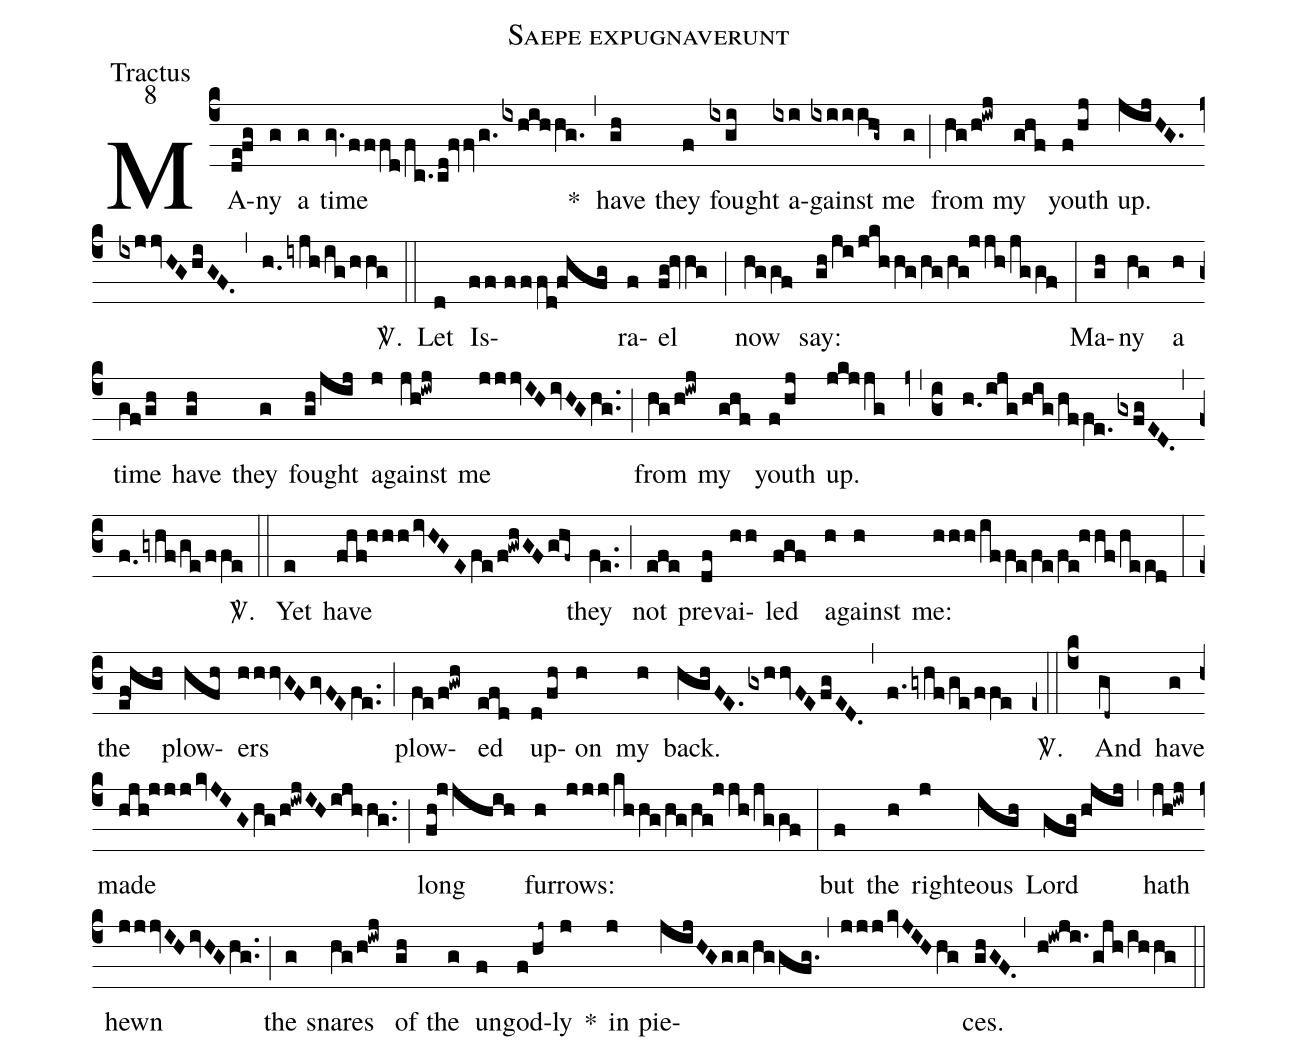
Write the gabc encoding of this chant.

name:Saepe expugnaverunt;
office-part:Tractus;
mode:8;
%%
(c4) MA(de!fg)ny(g) a(g) time(gv./fffd/fc./cd!fvv/g./ixhihhg.) *(,) have(gh) they(f) fought(ixgi) a(ixi)gainst(ixiiihg~) me(g) (;) from(hg/h!iwj) my(ghf) youth(f/hj) up.(jijHG./ixjjvHG/hiGF.0) (,) (h.0/iyjh/ig/hhg) <sp>V/</sp>.(::) Let(d) Is(ff//fffd!fhfg)ra(f)el(fg!hvhg) (;) now(hggf) say:(gh/ji/jkhhg/hg/hg!jjh/jggf) (:) Ma(gh)ny(hg) a(h) time(gf/gh) have(gh) they(g) fought(gh/jij) a(j)gainst(jh!iwj) me(jjjvIH/ivHG/hg..) (;) from(hg/h!iwj) my(ghf) youth(f/hj) up.(jkjjg) (z0,c3) (h.0/ijg/hig/hffe./gxfgED.0) (,) (f.0/gyhf/ge/ffe) <sp>V/</sp>.(::) Yet(e) have(fhf!hhh/ivHGE/fe/f!gwhGF/ghf~) they(fe..) (;) not(efe) pre(df)vai(hh)led(fgf) a(h)gainst(h) me:(hhh/iffe/fe/fe!hhf/heed) (:) the(ef!hgh) plow(hfh)ers(hhhvGF/gvFE/fe..) (;) plow(fe/f!gwh)ed(efd) up(d/fh)on(h) my(h) back.(hghFE./gxhhvFE/fgED.0) (,) (f./gyhf/ge/ffe) <sp>V/</sp>.(z0::c4) And(gd~) have(g) made(hjh!jjj/kvJIG/hg/h!iwjIH/ijhhg..) (;) long(fh!jjhih) fur(h)rows:(jjj/khhg/hg/hg!jjh/jggf) (:) but(f) the(h) righ(j)teous(igh) Lord(gfg/hjij) (,) hath(jh!iwj) hewn(jjjvIH/ivHG/hg..) (;) the(g) snares(hg/h!iwj) of(gh) the(g) un(f)god(f/hj~)ly(j) *() in(j) pie(jijHGgg/hggfg.,jjj/kvJIHhg)ces.(ghGF.0) (,) (h!iwji./gjh/ihhg) (::)
